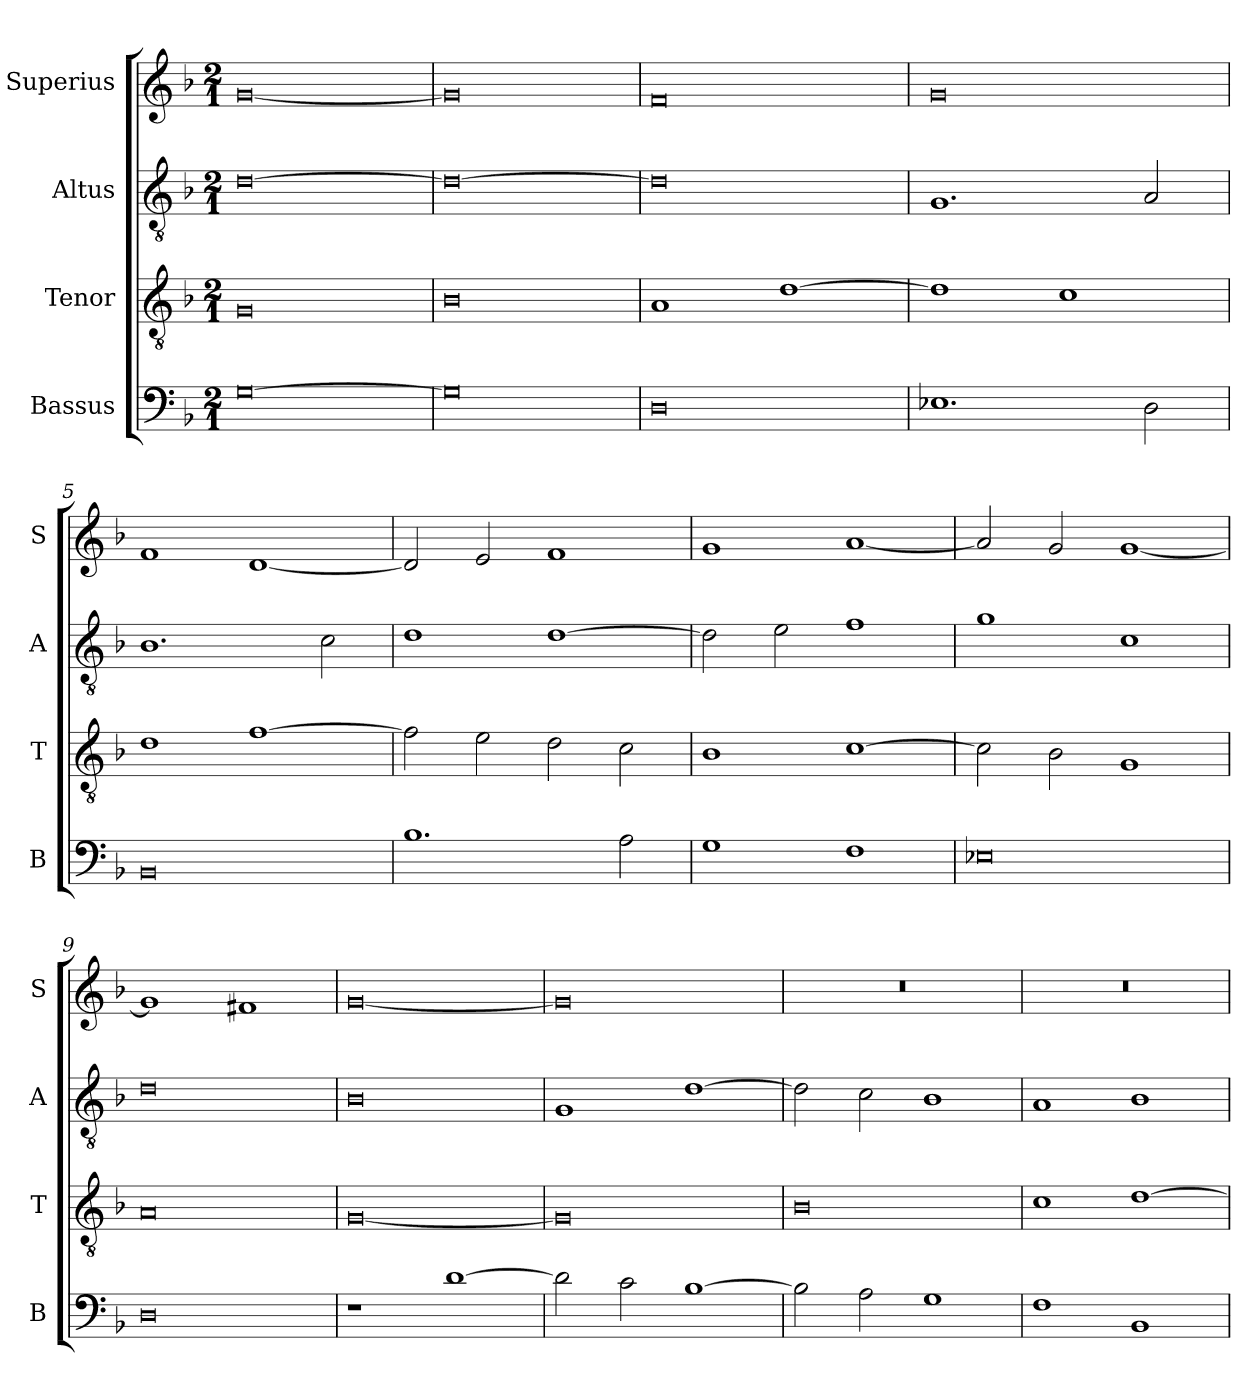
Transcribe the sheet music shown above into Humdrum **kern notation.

**kern	**kern	**kern	**kern
*part4	*part3	*part2	*part1
*staff4	*staff3	*staff2	*staff1
*I"Bassus	*I"Tenor	*I"Altus	*I"Superius
*I'B	*I'T	*I'A	*I'S
*clefF4	*clefGv2	*clefGv2	*clefG2
*k[b-]	*k[b-]	*k[b-]	*k[b-]
*M2/1	*M2/1	*M2/1	*M2/1
=1	=1	=1	=1
[0G	0G	[0d	[0g
=2	=2	=2	=2
0G]	0B-	0d_	0g]
=3	=3	=3	=3
0D	1A	0d]	0f
.	[1d	.	.
=4	=4	=4	=4
1.E-X	1d]	1.G	0g
.	1c	.	.
2D\	.	2A/	.
=5	=5	=5	=5
0BB-	1d	1.B-	1f
.	[1f	.	[1d
.	.	2c\	.
=6	=6	=6	=6
1.B-	2f\]	1d	2d/]
.	2e\	.	2e/
.	2d\	[1d	1f
2A\	2c\	.	.
=7	=7	=7	=7
1G	1B-	2d\]	1g
.	.	2e\	.
1F	[1c	1f	[1a
=8	=8	=8	=8
0E-X	2c\]	1g	2a/]
.	2B-\	.	2g/
.	1G	1c	[1g
=9	=9	=9	=9
0D	0A	0d	1g]
.	.	.	1f#X
=10	=10	=10	=10
1r	[0G	0B-	[0g
[1d	.	.	.
=11	=11	=11	=11
2d\]	0G]	1G	0g]
2c\	.	.	.
[1B-	.	[1d	.
=12	=12	=12	=12
2B-\]	0B-	2d\]	0r
2A\	.	2c\	.
1G	.	1B-	.
=13	=13	=13	=13
1F	1c	1A	0r
1BB-	[1d	1B-	.
=	=	=	=
*-	*-	*-	*-
